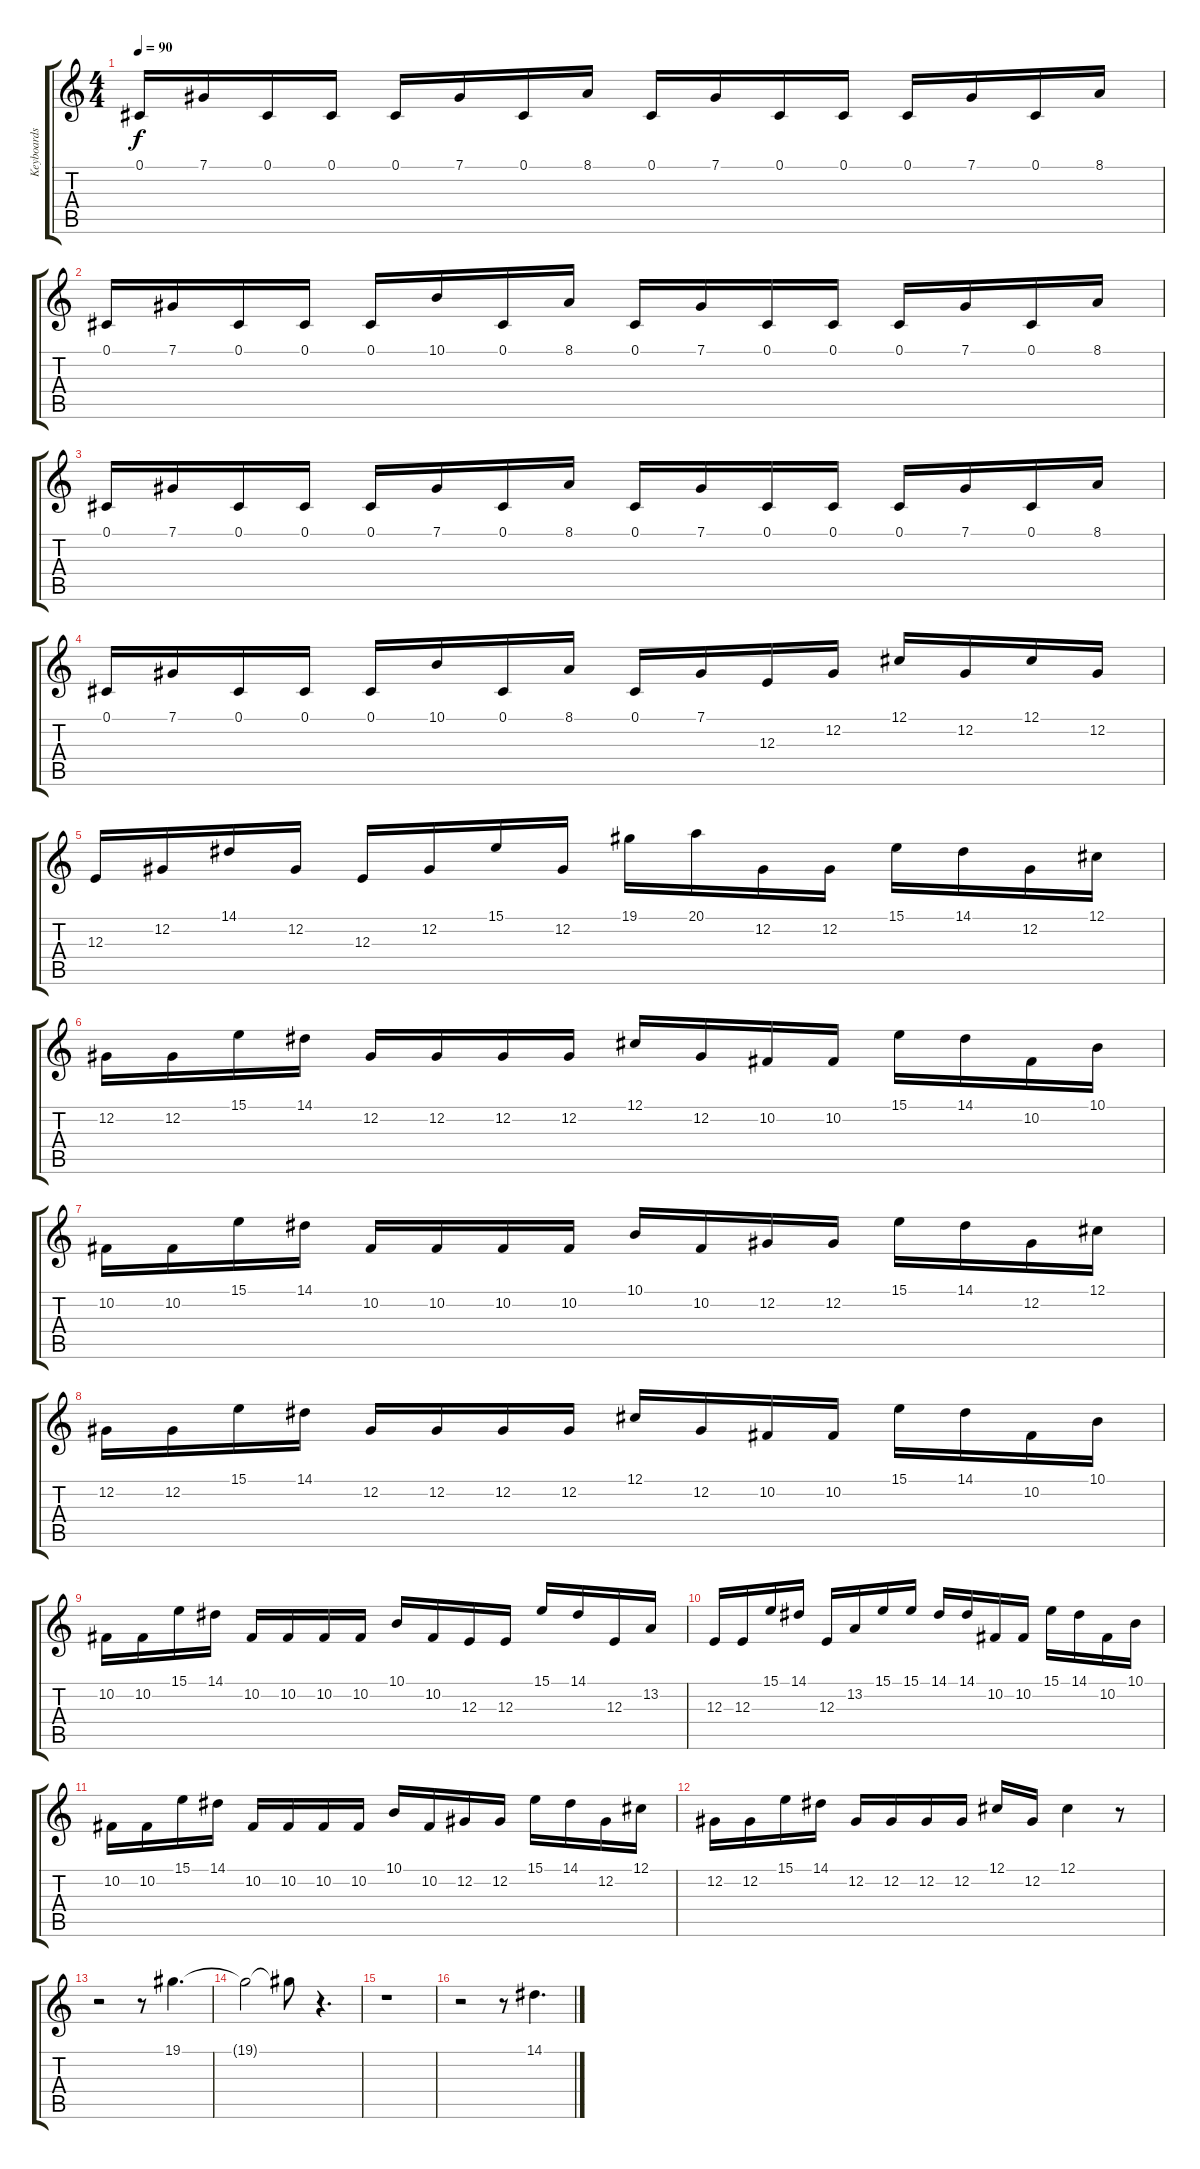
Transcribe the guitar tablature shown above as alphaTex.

\track ("Keyboards" "Keyboards") {instrument pad3polysynth}
\staff {score tabs}
\tuning (Db4 Ab3 E3 B2 Gb2 Db2) {hide}
\ts (4 4)
\tempo 90
\clef g2
\ks c
0.1.16{dy f} 7.1.16 0.1.16 0.1.16 0.1.16 7.1.16 0.1.16 8.1.16 0.1.16 7.1.16 0.1.16 0.1.16 0.1.16 7.1.16 0.1.16 8.1.16 |
0.1.16 7.1.16 0.1.16 0.1.16 0.1.16 10.1.16 0.1.16 8.1.16 0.1.16 7.1.16 0.1.16 0.1.16 0.1.16 7.1.16 0.1.16 8.1.16 |
0.1.16 7.1.16 0.1.16 0.1.16 0.1.16 7.1.16 0.1.16 8.1.16 0.1.16 7.1.16 0.1.16 0.1.16 0.1.16 7.1.16 0.1.16 8.1.16 |
0.1.16 7.1.16 0.1.16 0.1.16 0.1.16 10.1.16 0.1.16 8.1.16 0.1.16 7.1.16 12.3.16 12.2.16 12.1.16 12.2.16 12.1.16 12.2.16 |
12.3.16 12.2.16 14.1.16 12.2.16 12.3.16 12.2.16 15.1.16 12.2.16 19.1.16 20.1.16 12.2.16 12.2.16 15.1.16 14.1.16 12.2.16 12.1.16 |
12.2.16 12.2.16 15.1.16 14.1.16 12.2.16 12.2.16 12.2.16 12.2.16 12.1.16 12.2.16 10.2.16 10.2.16 15.1.16 14.1.16 10.2.16 10.1.16 |
10.2.16 10.2.16 15.1.16 14.1.16 10.2.16 10.2.16 10.2.16 10.2.16 10.1.16 10.2.16 12.2.16 12.2.16 15.1.16 14.1.16 12.2.16 12.1.16 |
12.2.16 12.2.16 15.1.16 14.1.16 12.2.16 12.2.16 12.2.16 12.2.16 12.1.16 12.2.16 10.2.16 10.2.16 15.1.16 14.1.16 10.2.16 10.1.16 |
10.2.16 10.2.16 15.1.16 14.1.16 10.2.16 10.2.16 10.2.16 10.2.16 10.1.16 10.2.16 12.3.16 12.3.16 15.1.16 14.1.16 12.3.16 13.2.16 |
12.3.16 12.3.16 15.1.16 14.1.16 12.3.16 13.2.16 15.1.16 15.1.16 14.1.16 14.1.16 10.2.16 10.2.16 15.1.16 14.1.16 10.2.16 10.1.16 |
10.2.16 10.2.16 15.1.16 14.1.16 10.2.16 10.2.16 10.2.16 10.2.16 10.1.16 10.2.16 12.2.16 12.2.16 15.1.16 14.1.16 12.2.16 12.1.16 |
12.2.16 12.2.16 15.1.16 14.1.16 12.2.16 12.2.16 12.2.16 12.2.16 12.1.16 12.2.16 12.1.4 r.8 |
r.2 r.8 19.1.4{d} |
19.1{t}.2 19.1{t}.8 r.4{d} |
r.1 |
r.2 r.8 14.1.4{d}
